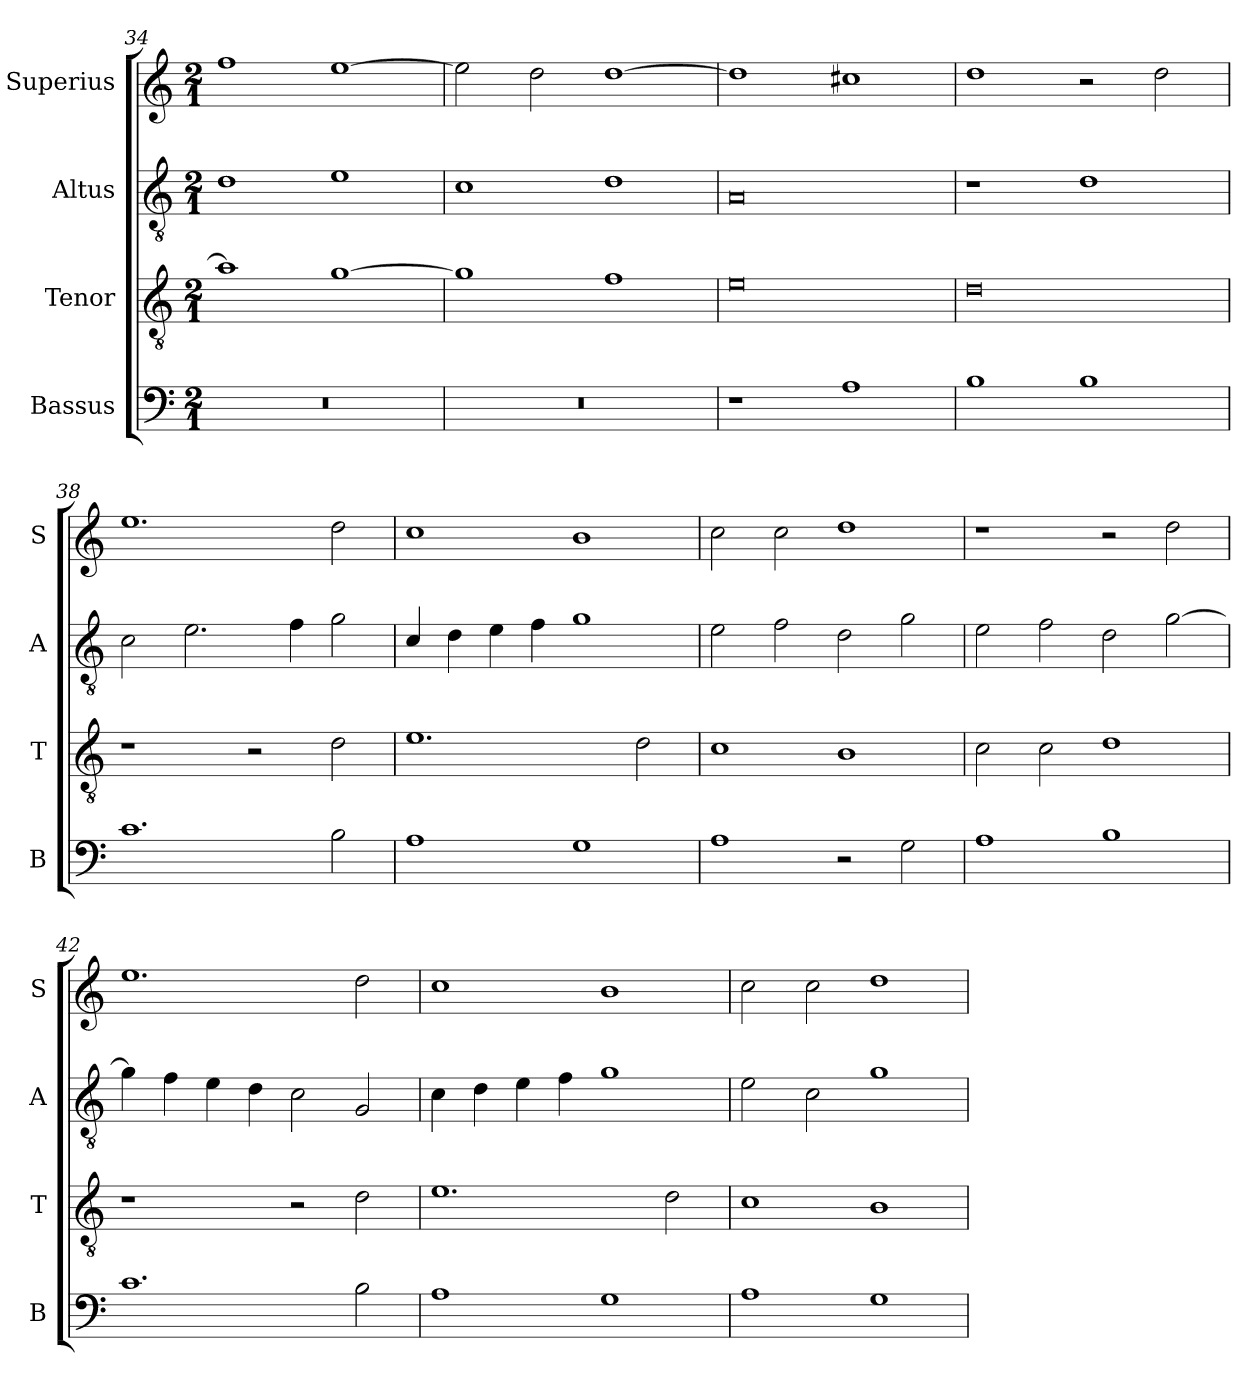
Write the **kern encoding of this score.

**kern	**kern	**kern	**kern
*part4	*part3	*part2	*part1
*staff4	*staff3	*staff2	*staff1
*I"Bassus	*I"Tenor	*I"Altus	*I"Superius
*I'B	*I'T	*I'A	*I'S
*clefF4	*clefGv2	*clefGv2	*clefG2
*k[]	*k[]	*k[]	*k[]
*M2/1	*M2/1	*M2/1	*M2/1
=34	=34	=34	=34
0r	1a]	1d	1ff
.	[1g	1e	[1ee
=35	=35	=35	=35
0r	1g]	1c	2ee\]
.	.	.	2dd\
.	1f	1d	[1dd
=36	=36	=36	=36
1r	0e	0A	1dd]
1A	.	.	1cc#X
=37	=37	=37	=37
1B	0d	1r	1dd
1B	.	1d	2r
.	.	.	2dd\
=38	=38	=38	=38
1.c	1r	2c\	1.ee
.	.	2.e\	.
.	2r	.	.
.	.	4f\	.
2B\	2d\	2g\	2dd\
=39	=39	=39	=39
1A	1.e	4c/	1cc
.	.	4d\	.
.	.	4e\	.
.	.	4f\	.
1G	.	1g	1b
.	2d\	.	.
=40	=40	=40	=40
1A	1c	2e\	2cc\
.	.	2f\	2cc\
2r	1B	2d\	1dd
2G\	.	2g\	.
=41	=41	=41	=41
1A	2c\	2e\	1r
.	2c\	2f\	.
1B	1d	2d\	2r
.	.	[2g\	2dd\
=42	=42	=42	=42
1.c	1r	4g\]	1.ee
.	.	4f\	.
.	.	4e\	.
.	.	4d\	.
.	2r	2c\	.
2B\	2d\	2G/	2dd\
=43	=43	=43	=43
1A	1.e	4c\	1cc
.	.	4d\	.
.	.	4e\	.
.	.	4f\	.
1G	.	1g	1b
.	2d\	.	.
=44	=44	=44	=44
1A	1c	2e\	2cc\
.	.	2c\	2cc\
1G	1B	1g	1dd
=	=	=	=
*-	*-	*-	*-
